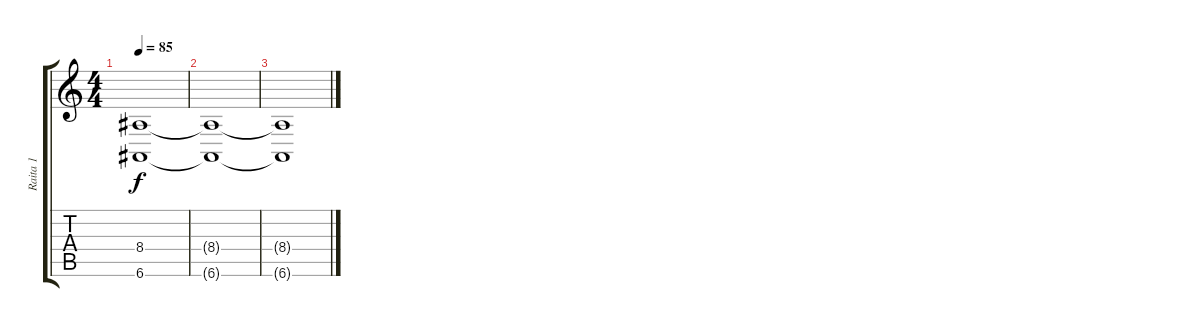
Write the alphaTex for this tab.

\track ("Raita 1" "Raita 1") {instrument tremolostrings}
\staff {score tabs}
\tuning (E4 B3 G3 D3 A2 E2) {hide}
\ts (4 4)
\tempo 85
\clef g2
\ks c
(8.4{t} 6.6{t}).1{dy f volume 0} |
(8.4{t} 6.6{t}).1 |
(8.4{t} 6.6{t}).1
